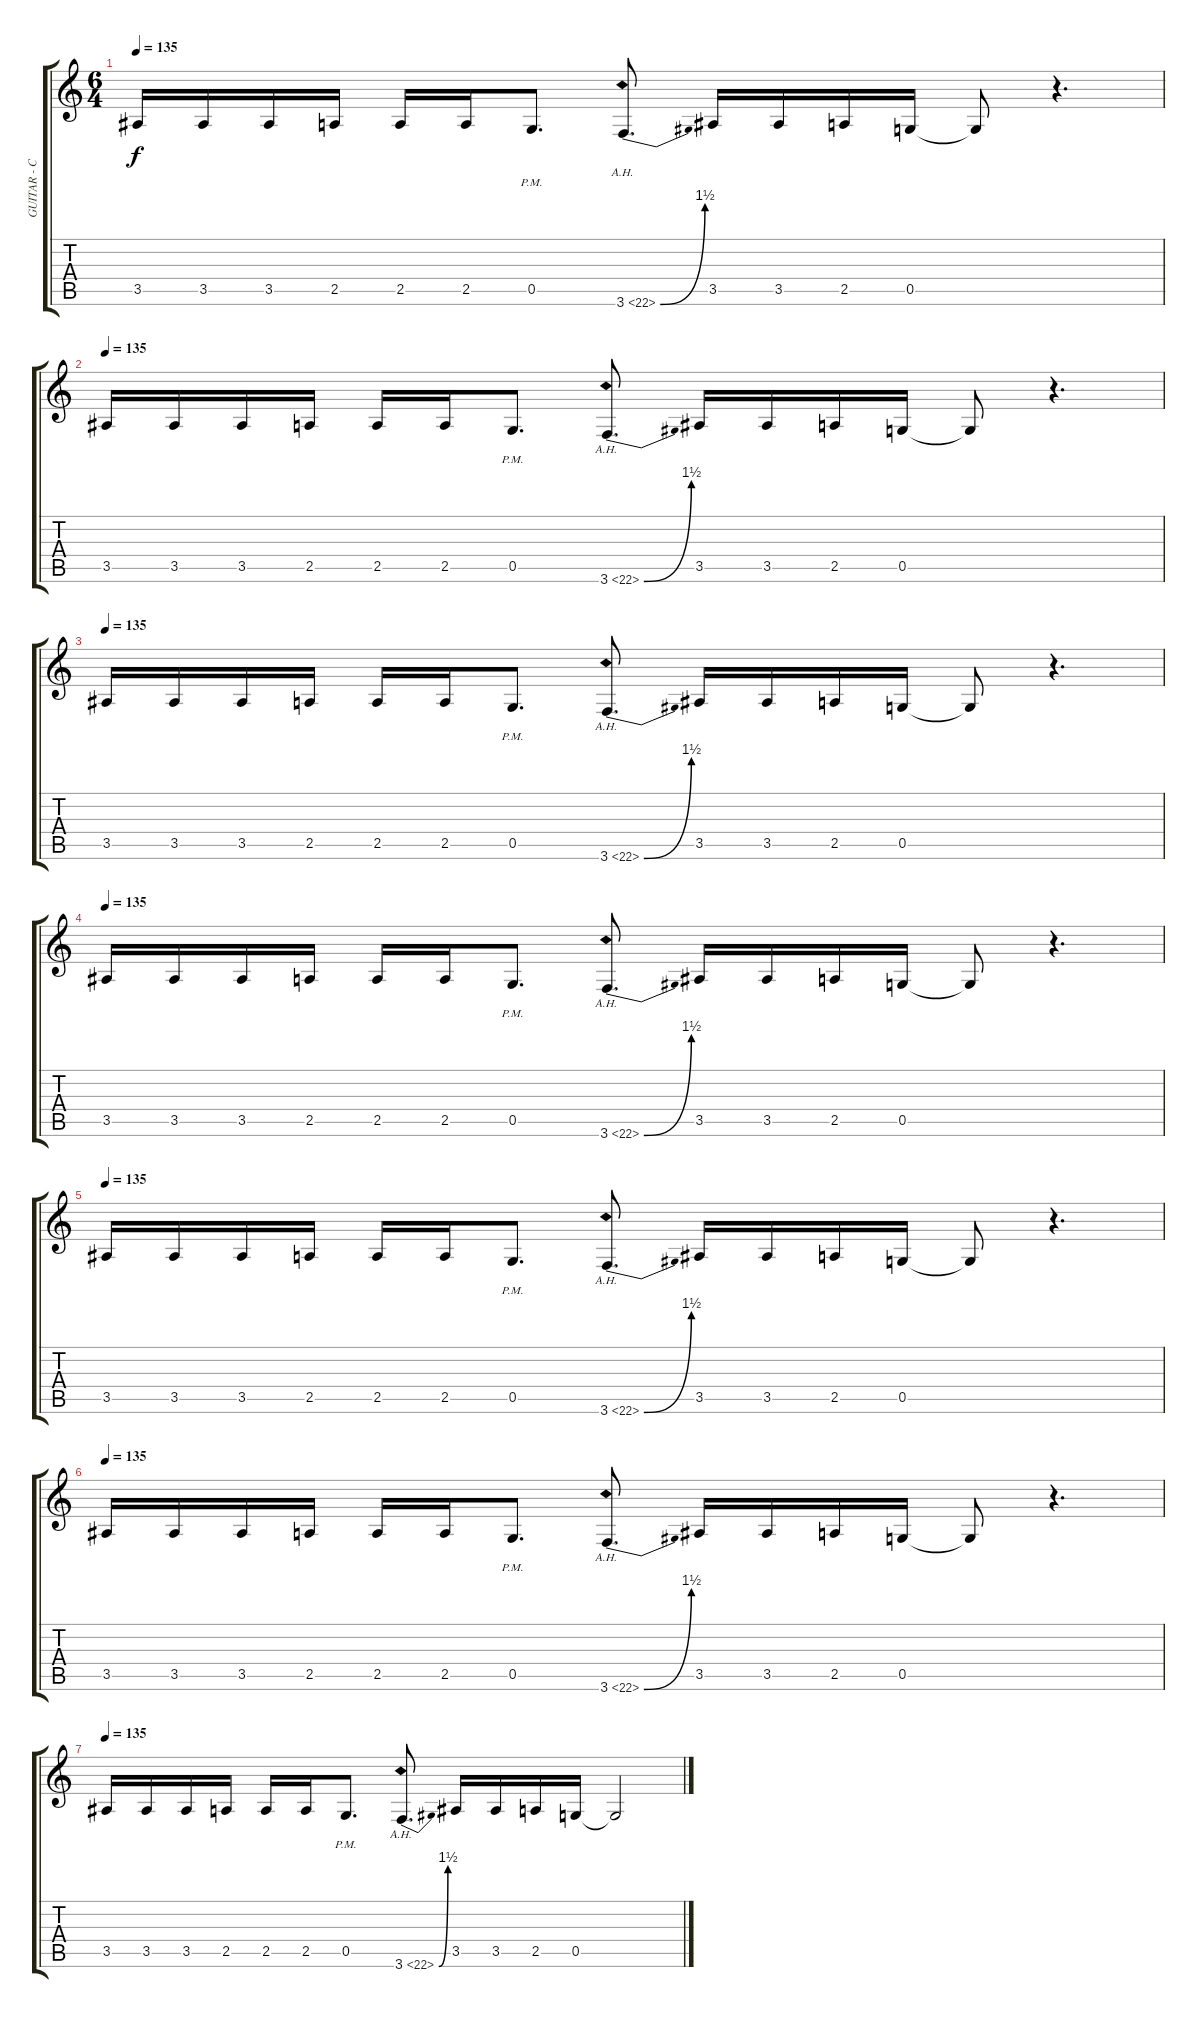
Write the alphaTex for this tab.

\track ("GUITAR - Christian Andreu" "GUITAR - C") {instrument distortionguitar}
\staff {score tabs}
\tuning (D4 A3 F3 C3 G2 D2) {hide}
\ts (6 4)
\tempo 135
\clef g2
\ks c
3.5.16{dy f instrument distortionguitar} 3.5.16 3.5.16 2.5.16 2.5.16 2.5.16 0.5{pm}.8{d} 3.6{be (bend 0 0 60 6) ah 19}.8{d} 3.5.16 3.5.16 2.5.16 0.5.16 0.5{t}.8 r.4{d} |
\tempo 135
3.5.16{instrument distortionguitar} 3.5.16 3.5.16 2.5.16 2.5.16 2.5.16 0.5{pm}.8{d} 3.6{be (bend 0 0 60 6) ah 19}.8{d} 3.5.16 3.5.16 2.5.16 0.5.16 0.5{t}.8 r.4{d} |
\tempo 135
3.5.16{instrument distortionguitar} 3.5.16 3.5.16 2.5.16 2.5.16 2.5.16 0.5{pm}.8{d} 3.6{be (bend 0 0 60 6) ah 19}.8{d} 3.5.16 3.5.16 2.5.16 0.5.16 0.5{t}.8 r.4{d} |
\tempo 135
3.5.16{instrument distortionguitar} 3.5.16 3.5.16 2.5.16 2.5.16 2.5.16 0.5{pm}.8{d} 3.6{be (bend 0 0 60 6) ah 19}.8{d} 3.5.16 3.5.16 2.5.16 0.5.16 0.5{t}.8 r.4{d} |
\tempo 135
3.5.16{instrument distortionguitar} 3.5.16 3.5.16 2.5.16 2.5.16 2.5.16 0.5{pm}.8{d} 3.6{be (bend 0 0 60 6) ah 19}.8{d} 3.5.16 3.5.16 2.5.16 0.5.16 0.5{t}.8 r.4{d} |
\tempo 135
3.5.16{instrument distortionguitar} 3.5.16 3.5.16 2.5.16 2.5.16 2.5.16 0.5{pm}.8{d} 3.6{be (bend 0 0 60 6) ah 19}.8{d} 3.5.16 3.5.16 2.5.16 0.5.16 0.5{t}.8 r.4{d} |
\tempo 135
3.5.16{instrument distortionguitar} 3.5.16 3.5.16 2.5.16 2.5.16 2.5.16 0.5{pm}.8{d} 3.6{be (bend 0 0 60 6) ah 19}.8{d} 3.5.16 3.5.16 2.5.16 0.5.16 0.5{t}.2
